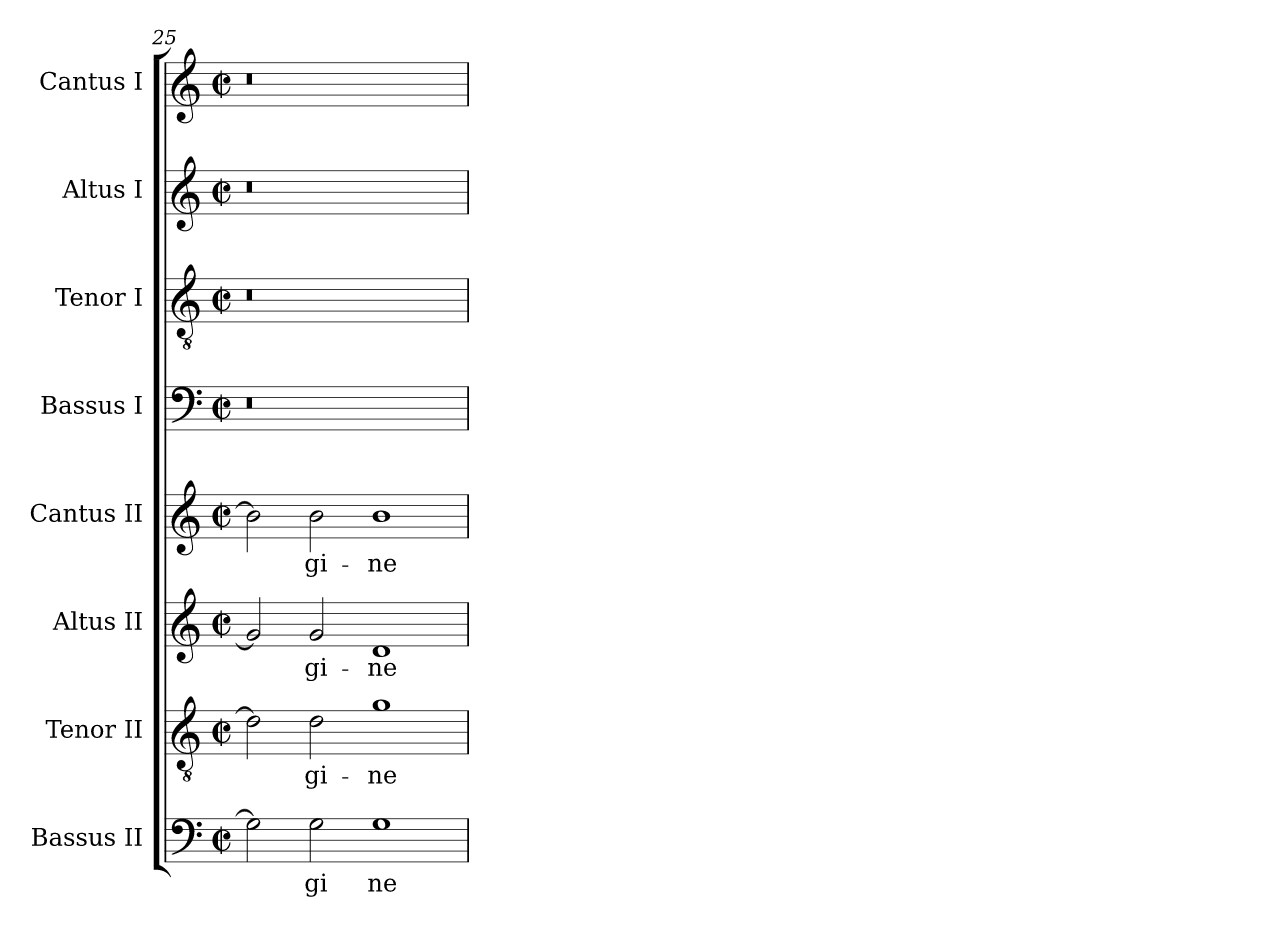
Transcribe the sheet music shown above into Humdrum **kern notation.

**kern	**text	**kern	**text	**kern	**text	**kern	**text	**kern	**kern	**kern	**kern
*part8	*part8	*part7	*part7	*part6	*part6	*part5	*part5	*part4	*part3	*part2	*part1
*staff8	*staff8	*staff7	*staff7	*staff6	*staff6	*staff5	*staff5	*staff4	*staff3	*staff2	*staff1
*I"Bassus II	*	*I"Tenor II	*	*I"Altus II	*	*I"Cantus II	*	*I"Bassus I	*I"Tenor I	*I"Altus I	*I"Cantus I
*clefF4	*	*clefGv2	*	*clefG2	*	*clefG2	*	*clefF4	*clefGv2	*clefG2	*clefG2
*M2/2	*	*M2/2	*	*M2/2	*	*M2/2	*	*M2/2	*M2/2	*M2/2	*M2/2
*met(c|)	*	*met(c|)	*	*met(c|)	*	*met(c|)	*	*met(c|)	*met(c|)	*met(c|)	*met(c|)
=25	=25	=25	=25	=25	=25	=25	=25	=25	=25	=25	=25
2G\]	.	2d\]	.	2g/]	.	2b\]	.	0r	0r	0r	0r
!	!LO:LY:b:cj	!	!LO:LY:b:cj	!	!LO:LY:b:cj	!	!LO:LY:b:cj	!	!	!	!
2G\	gi	2d\	-gi-	2g/	-gi-	2b\	-gi-	.	.	.	.
!	!LO:LY:b:cj	!	!LO:LY:b:cj	!	!LO:LY:b:cj	!	!LO:LY:b:cj	!	!	!	!
1G	ne	1g	-ne	1d	-ne	1b	-ne	.	.	.	.
=	=	=	=	=	=	=	=	=	=	=	=
*-	*-	*-	*-	*-	*-	*-	*-	*-	*-	*-	*-
